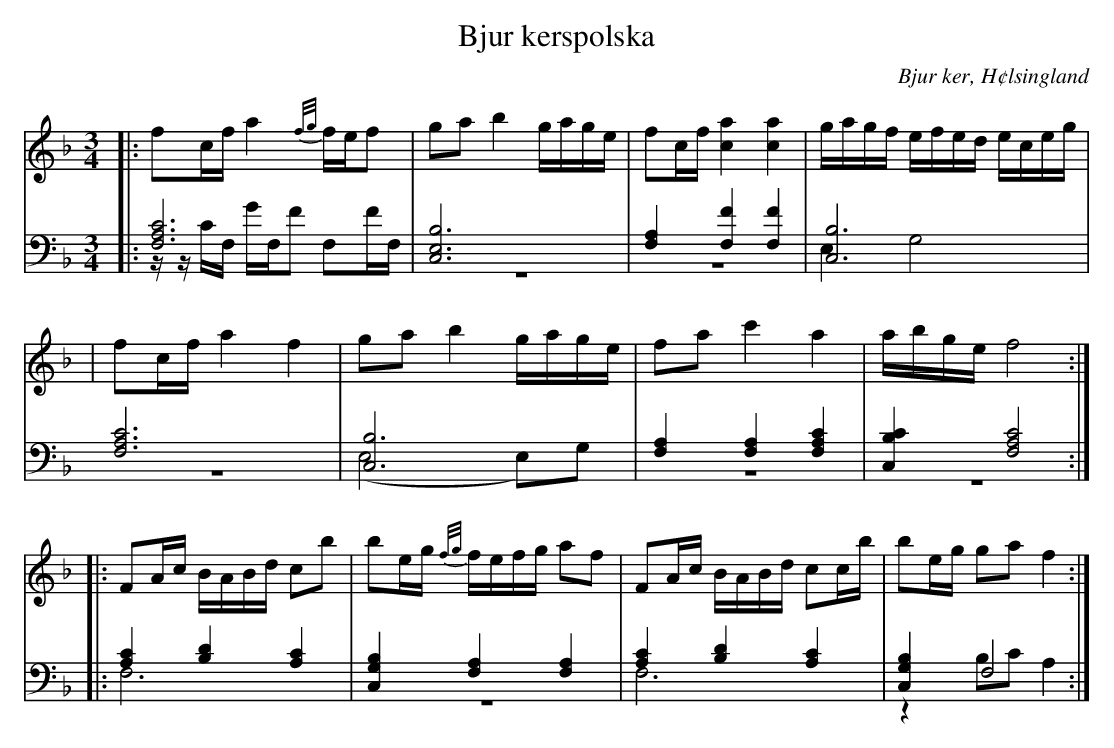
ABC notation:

X:1
T: Bjur kerspolska
O: Bjur ker, H¢lsingland
M: 3/4
L: 1/8
K: F
V:1
V:2
V:3 merge
V: 1
|:fc/f/ a2 {f/g/}f/e/f|ga b2 g/a/g/e/|fc/f/ [c2a2] [c2a2]|g/a/g/f/ e/f/e/d/ e/c/e/g/|
|fc/f/ a2 f2|ga b2 g/a/g/e/|fa c'2 a2| a/b/g/e/ f4:|
|:FA/c/ B/A/B/d/ cb|be/g/ {f/g/}f/e/f/g/ af|FA/c/ B/A/B/d/ cc/b/|be/g/ ga f2:|
V:2 clef=bass
|:[F,6A,6C6]|[C,6E,6B,6]|[F,2A,2] [F,2F2] [F,2F2]|[C,6B,6]|
[F,6A,6C6]|[C,6B,6]|[F,2A,2] [F,2A,2] [F,2A,2C2]|[C,2B,2C2] [F,4A,4C4]:|
 |:[A,2C2] [B,2D2] [A,2C2]|[C,2G,2B,2] [F,2A,2] [F,2A,2]|[A,2C2] [B,2D2] [A,2C2]|[C,2G,2B,2] F,4 :|
V:3 clef=bass
 |:z/z/C/F,/ G/F,/F F,F/F,/|z6|z6|E,2 G,4|
 |z6|(E,4 E,)G,|z6|z6:|
|:F,6|z6|F,6|z2 B,C A,2:|
